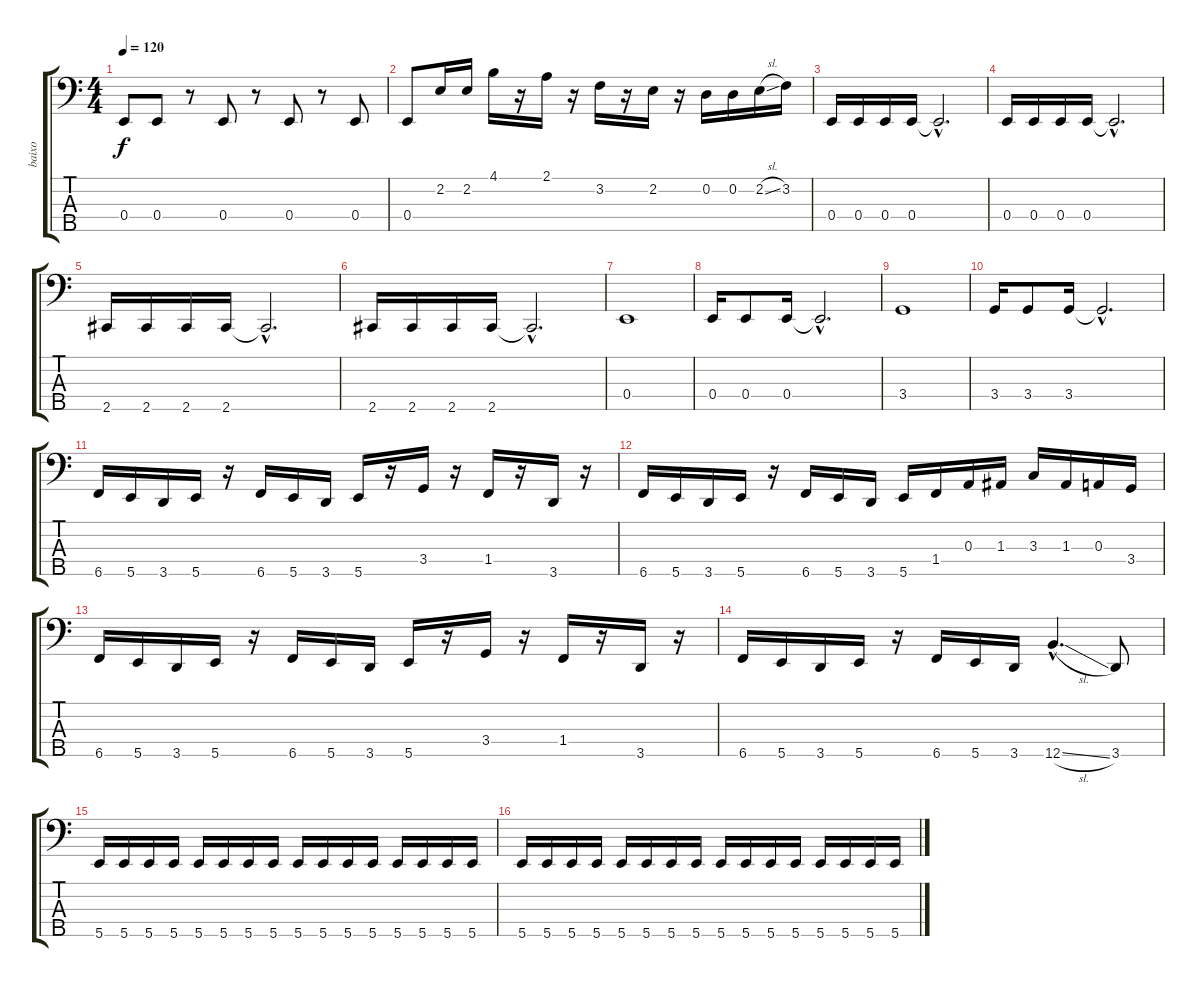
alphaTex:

\track ("baixo" "baixo") {instrument electricbassfinger}
\staff {score tabs}
\tuning (G2 D2 A1 E1 B0) {hide}
\ts (4 4)
\tempo 120
\clef f4
\ks c
0.4.8{dy f} 0.4.8 r.8 0.4.8 r.8 0.4.8 r.8 0.4.8 |
0.4.8 2.2.16 2.2.16 4.1.16 r.16 2.1.16 r.16 3.2.16 r.16 2.2.16 r.16 0.2.16 0.2.16 2.2{sl}.16 3.2.16 |
0.4.16 0.4.16 0.4.16 0.4.16 0.4{hac t}.2{d} |
0.4.16 0.4.16 0.4.16 0.4.16 0.4{hac t}.2{d} |
2.5.16 2.5.16 2.5.16 2.5.16 2.5{hac t}.2{d} |
2.5.16 2.5.16 2.5.16 2.5.16 2.5{hac t}.2{d} |
0.4.1 |
0.4.16 0.4.8 0.4.16 0.4{hac t}.2{d} |
3.4.1 |
3.4.16 3.4.8 3.4.16 3.4{hac t}.2{d} |
6.5.16 5.5.16 3.5.16 5.5.16 r.16 6.5.16 5.5.16 3.5.16 5.5.16 r.16 3.4.16 r.16 1.4.16 r.16 3.5.16 r.16 |
6.5.16 5.5.16 3.5.16 5.5.16 r.16 6.5.16 5.5.16 3.5.16 5.5.16 1.4.16 0.3.16 1.3.16 3.3.16 1.3.16 0.3.16 3.4.16 |
6.5.16 5.5.16 3.5.16 5.5.16 r.16 6.5.16 5.5.16 3.5.16 5.5.16 r.16 3.4.16 r.16 1.4.16 r.16 3.5.16 r.16 |
6.5.16 5.5.16 3.5.16 5.5.16 r.16 6.5.16 5.5.16 3.5.16 12.5{sl hac}.4{d} 3.5.8 |
5.5.16 5.5.16 5.5.16 5.5.16 5.5.16 5.5.16 5.5.16 5.5.16 5.5.16 5.5.16 5.5.16 5.5.16 5.5.16 5.5.16 5.5.16 5.5.16 |
5.5.16 5.5.16 5.5.16 5.5.16 5.5.16 5.5.16 5.5.16 5.5.16 5.5.16 5.5.16 5.5.16 5.5.16 5.5.16 5.5.16 5.5.16 5.5.16
